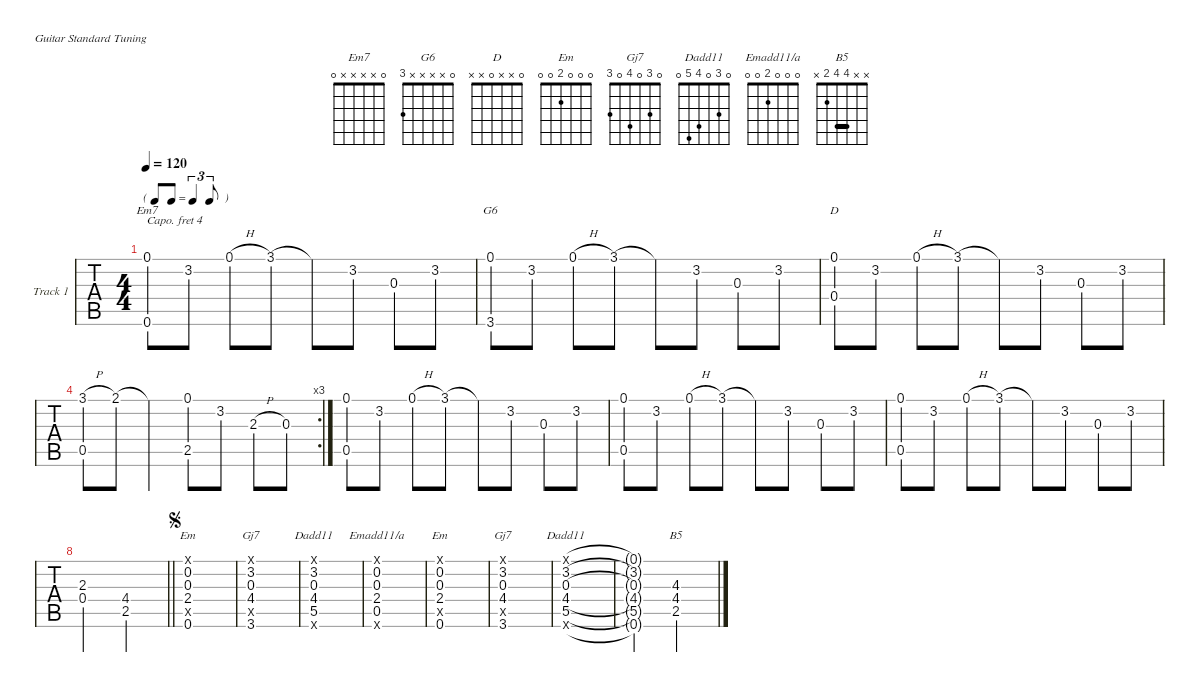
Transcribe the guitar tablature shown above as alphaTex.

\hideDynamics
\bracketExtendMode groupsimilarinstruments
\firstSystemTrackNameOrientation horizontal
\otherSystemsTrackNameOrientation horizontal
\defaultBarNumberDisplay FirstOfSystem
\track ("Track 1" "Track 1") {instrument acousticguitarsteel}
\staff {tabs}
\capo 4
\tuning (E4 B3 G3 D3 A2 E2)
\chord ("Em7" 0 x x x x 0)
\chord ("G6" 0 x x x x 3)
\chord ("D" 0 x x 0 x x)
\chord ("Em" 0 0 0 2 0 0)
\chord ("Gj7" 0 3 0 4 0 3)
\chord ("Dadd11" 0 3 0 4 5 0)
\chord ("Emadd11/a" 0 0 0 2 0 0)
\chord ("B5" x x 4 4 2 x) {barre 4}
\ts (4 4)
\tf triplet8th
\tempo 120
\clef g2
\ks c
(0.1 0.6).8{ch "Em7" dy mf instrument acousticguitarsteel} 3.2.8 0.1{h}.8 3.1.8 3.1{t}.8 3.2.8 0.3.8 3.2.8 |
(0.1 3.6).8{ch "G6"} 3.2.8 0.1{h}.8 3.1.8 3.1{t}.8 3.2.8 0.3.8 3.2.8 |
(0.1 0.4).8{ch "D"} 3.2.8 0.1{h}.8 3.1.8 3.1{t}.8 3.2.8 0.3.8 3.2.8 |
\rc 3
(3.1{h} 0.5).8 2.1.8 2.1{t}.4 (0.1 2.5).8 3.2.8 2.3{h}.8 0.3.8 |
(0.1 0.5).8 3.2.8 0.1{h}.8 3.1.8 3.1{t}.8 3.2.8 0.3.8 3.2.8 |
(0.1 0.5).8 3.2.8 0.1{h}.8 3.1.8 3.1{t}.8 3.2.8 0.3.8 3.2.8 |
(0.1 0.5).8 3.2.8 0.1{h}.8 3.1.8 3.1{t}.8 3.2.8 0.3.8 3.2.8 |
\barLineRight lightlight
(0.4 2.3).2 (2.5 4.4).2 |
\jump segno
(0.1{x} 0.2 0.3 2.4 0.5{x} 0.6).1{ch "Em"} |
(0.1{x} 3.2 0.3 4.4 0.5{x} 3.6).1{ch "Gj7"} |
(0.1{x} 3.2 0.3 4.4 5.5 0.6{x}).1{ch "Dadd11"} |
(0.1{x} 0.2 0.3 2.4 0.5 0.6{x}).1{ch "Emadd11/a"} |
(0.1{x} 0.2 0.3 2.4 0.5{x} 0.6).1{ch "Em"} |
(0.1{x} 3.2 0.3 4.4 0.5{x} 3.6).1{ch "Gj7"} |
(0.1{x} 3.2 0.3 4.4 5.5 0.6{x}).1{ch "Dadd11"} |
(0.1{x t} 3.2{t} 0.3{t} 4.4{t} 5.5{t} 0.6{x t}).2 (2.5 4.4 4.3).2{ch "B5"}
